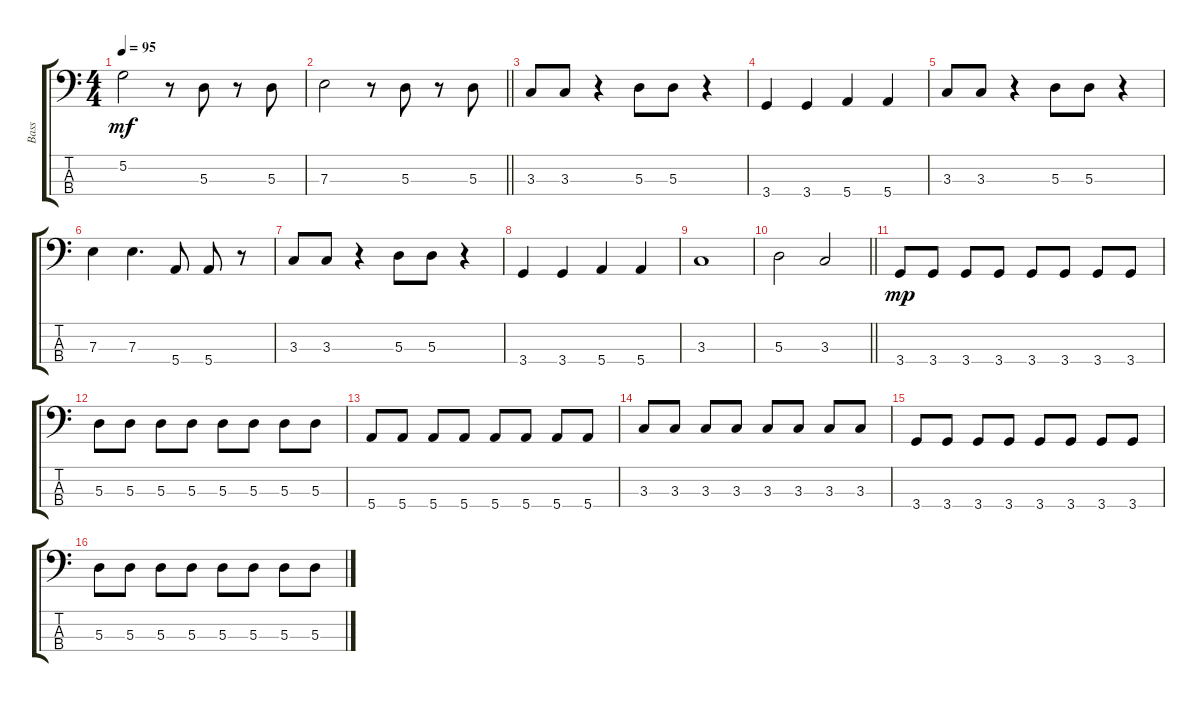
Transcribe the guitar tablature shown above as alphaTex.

\track ("Bass" "Bass") {instrument electricbassfinger}
\staff {score tabs}
\tuning (G2 D2 A1 E1) {hide}
\ts (4 4)
\tempo 95
\clef f4
\ks c
5.2.2{dy mf} r.8 5.3.8 r.8 5.3.8 |
\barLineRight lightlight
7.3.2 r.8 5.3.8 r.8 5.3.8 |
3.3.8 3.3.8 r.4 5.3.8 5.3.8 r.4 |
3.4.4 3.4.4 5.4.4 5.4.4 |
3.3.8 3.3.8 r.4 5.3.8 5.3.8 r.4 |
7.3.4 7.3.4{d} 5.4.8 5.4.8 r.8 |
3.3.8 3.3.8 r.4 5.3.8 5.3.8 r.4 |
3.4.4 3.4.4 5.4.4 5.4.4 |
3.3.1 |
\barLineRight lightlight
5.3.2 3.3.2 |
3.4.8{dy mp} 3.4.8 3.4.8 3.4.8 3.4.8 3.4.8 3.4.8 3.4.8 |
5.3.8 5.3.8 5.3.8 5.3.8 5.3.8 5.3.8 5.3.8 5.3.8 |
5.4.8 5.4.8 5.4.8 5.4.8 5.4.8 5.4.8 5.4.8 5.4.8 |
3.3.8 3.3.8 3.3.8 3.3.8 3.3.8 3.3.8 3.3.8 3.3.8 |
3.4.8 3.4.8 3.4.8 3.4.8 3.4.8 3.4.8 3.4.8 3.4.8 |
5.3.8 5.3.8 5.3.8 5.3.8 5.3.8 5.3.8 5.3.8 5.3.8
